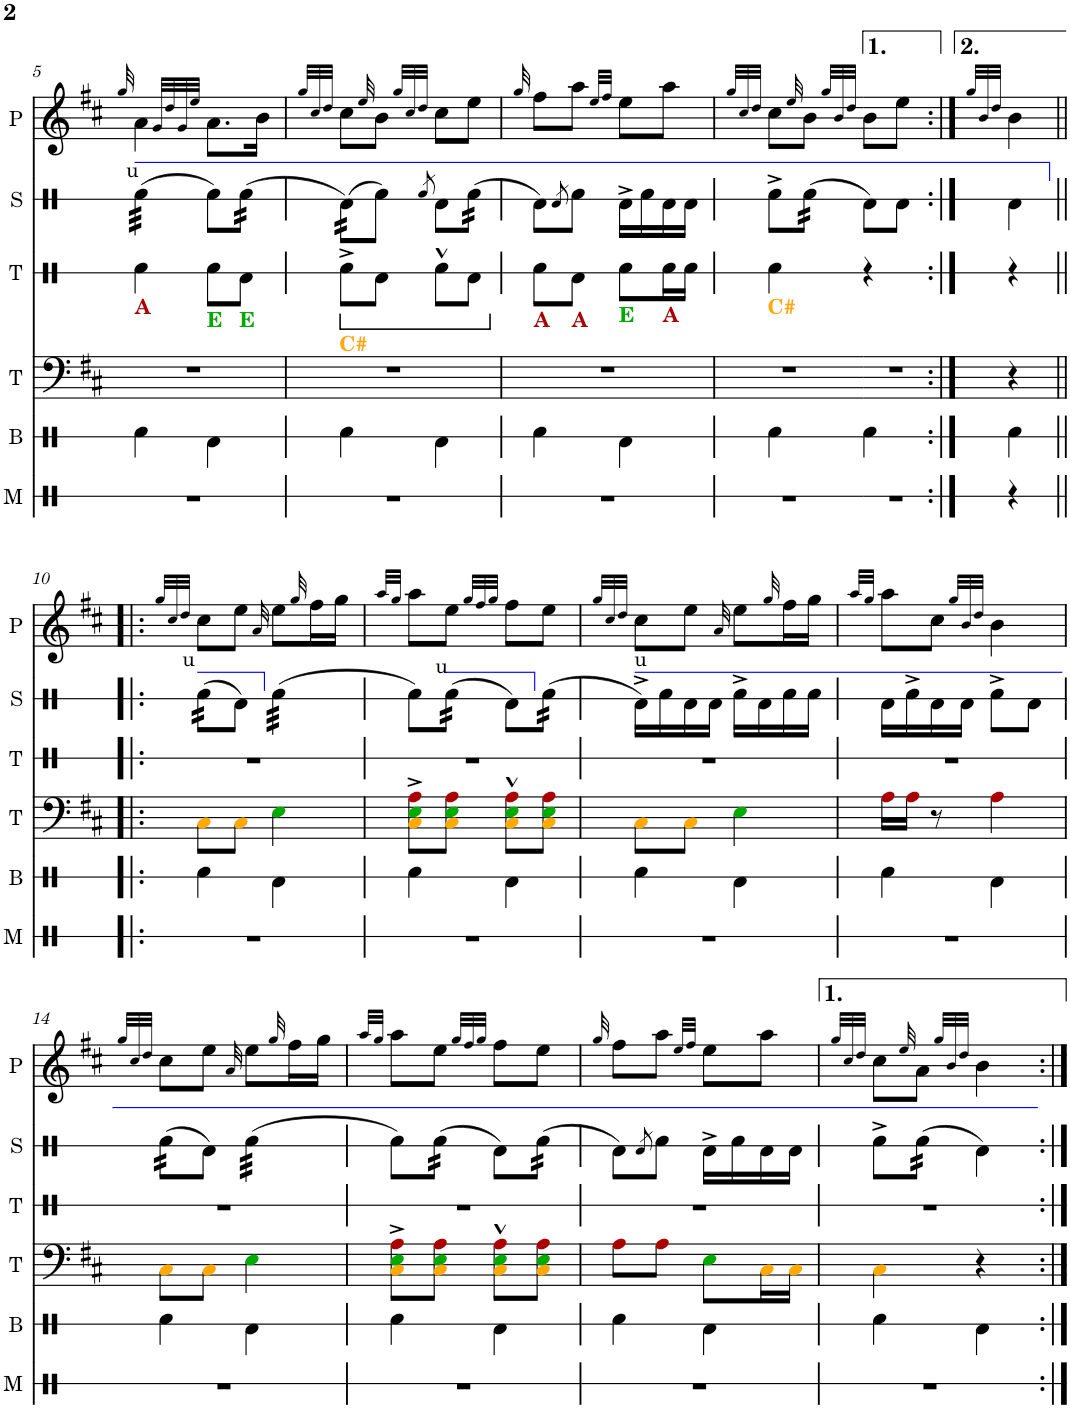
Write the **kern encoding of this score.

**kern	**kern	**kern	**kern	**kern	**kern
*part6	*part5	*part4	*part3	*part2	*part1
*staff6	*staff5	*staff4	*staff3	*staff2	*staff1
*I"Metronome	*I"Bass	*I"Tenors (tonal)	*I"Tenor (uniline)	*I"Snare	*I"Bagpipes
*I'M	*I'B	*I'T	*I'T	*I'S	*
!!LO:PB:g=z
*clefX	*clefX	*clefF4	*clefX	*clefX	*clefG2
*	*	*Trd1c2	*	*	*Trd1c2
*k[]	*k[]	*k[f#c#]	*k[]	*k[]	*k[f#c#]
*M2/4	*M2/4	*M2/4	*M2/4	*M2/4	*M2/4
=5	=5	=5	=5	=5	=5
.	.	.	.	.	32qgg/
!	!	!	!	!LO:TX:a:t=u	!
!	!	!	!LO:TX:b:B:color=#AA0000:t=A	!	!
*	*	*	*	*tremolo	*
2r	4Rf\	2r	4Rf\	(32Rf\LLL	4a\
.	.	.	.	(32Rf\	.
.	.	.	.	(32Rf\	.
.	.	.	.	(32Rf\	.
.	.	.	.	(32Rf\	.
.	.	.	.	(32Rf\	.
.	.	.	.	(32Rf\	.
.	.	.	.	(32Rf\JJJ	.
*	*	*	*	*Xtremolo	*
.	.	.	.	.	32qg/LLL
.	.	.	.	.	32qdd/
.	.	.	.	.	32qg/
.	.	.	.	.	32qee/JJJ
!	!	!	!LO:TX:b:B:color=#00AA00:t=E	!	!
.	4Rd\	.	8Rf\L	8Rf\L)	8.a\L
!	!	!	!LO:TX:b:B:color=#00AA00:t=E	!	!
*	*	*	*	*tremolo	*
.	.	.	8Rd\J	(32Rf\	.
.	.	.	.	(32Rf\	.
.	.	.	.	(32Rf\	16b\Jk
.	.	.	.	(32Rf\JJJ	.
=6	=6	=6	=6	=6	=6
.	.	.	.	.	32qgg/LLL
.	.	.	.	.	32qcc#/
.	.	.	.	.	32qdd/JJJ
!	!	!	!LO:TX:b:B:color=#FFAA00:t=C#	!	!
2r	4Rf\	2r	8Rf^\L	(32Rd\)LLL	8cc#\L
.	.	.	.	(32Rd\)	.
.	.	.	.	(32Rd\)	.
.	.	.	.	(32Rd\)	.
*	*	*	*	*Xtremolo	*
.	.	.	.	.	32qee/
.	.	.	8Rd\J	8Rf\J)	8b\J
.	.	.	.	.	32qgg/LLL
.	.	.	.	.	32qcc#/
.	.	.	.	8qRf/	32qdd/JJJ
.	4Rd\	.	8Rf^^\L	8Rd^\L	8cc#\L
*	*	*	*	*tremolo	*
.	.	.	8Rd\J	(32Rf\	8ee\J
.	.	.	.	(32Rf\	.
.	.	.	.	(32Rf\	.
.	.	.	.	(32Rf\JJJ	.
*	*	*	*	*Xtremolo	*
=7	=7	=7	=7	=7	=7
.	.	.	.	.	32qgg/
!	!	!	!LO:TX:b:B:color=#AA0000:t=A	!	!
2r	4Rf\	2r	8Rf\L	8Rd\L)	8ff#\L
.	.	.	.	8qRd/	.
!	!	!	!LO:TX:b:B:color=#AA0000:t=A	!	!
.	.	.	8Rd\J	8Rf^\J	8aa\J
.	.	.	.	.	32qee/LLL
.	.	.	.	.	32qff#/JJJ
!	!	!	!LO:TX:b:B:color=#00AA00:t=E	!	!
.	4Rd\	.	8Rf\L	16Rd^\LL	8ee\L
.	.	.	.	16Rf\	.
!	!	!	!LO:TX:b:B:color=#AA0000:t=A	!	!
.	.	.	16Rf\L	16Rd\	8aa\J
.	.	.	16Rf\JJ	16Rd\JJ	.
=8	=8	=8	=8	=8	=8
.	.	.	.	.	32qgg/LLL
.	.	.	.	.	32qcc#/
.	.	.	.	.	32qdd/JJJ
!	!	!	!LO:TX:b:B:color=#FFAA00:t=C#	!	!
2r	4Rf\	2r	4Rf\	8Rf^\L	8cc#\L
.	.	.	.	.	32qee/
*	*	*	*	*tremolo	*
.	.	.	.	(32Rf\	8b\J
.	.	.	.	(32Rf\	.
.	.	.	.	(32Rf\	.
.	.	.	.	(32Rf\JJJ	.
*	*	*	*	*Xtremolo	*
.	4ryy	.	4ryy	4ryy	4ryy
=9-	=9-	=9-	=9-	=9-	=9-
.	.	.	.	.	32qgg/LLL
.	.	.	.	.	32qb/
.	.	.	.	.	32qdd/JJJ
2r	4Rf\	2r	4r	8Rd\L)	8b\L
.	.	.	.	8Rd\J	8ee\J
.	4ryy	.	4ryy	4ryy	4ryy
=9X1:|!	=9X1:|!	=9X1:|!	=9X1:|!	=9X1:|!	=9X1:|!
.	.	.	.	.	32qgg/LLL
.	.	.	.	.	32qb/
.	.	.	.	.	32qdd/JJJ
4r	4Rf\	4r	4r	4Rd\	4b\
!!LO:LB:g=z
=10!|:	=10!|:	=10!|:	=10!|:	=10!|:	=10!|:
.	.	.	.	.	32qgg/LLL
.	.	.	.	.	32qcc#/
.	.	.	.	.	32qdd/JJJ
!	!	!	!	!LO:TX:a:t=u	!
*	*	*	*	*tremolo	*
2r	4Rf\	8C#i\L	2r	(32Rf\LLL	8cc#\L
.	.	.	.	(32Rf\	.
.	.	.	.	(32Rf\	.
.	.	.	.	(32Rf\	.
*	*	*	*	*Xtremolo	*
.	.	8C#i\J	.	8Rd\J)	8ee\J
.	.	.	.	.	32qa/
*	*	*	*	*tremolo	*
.	4Rd\	4Ej\	.	(32Rf\LLL	8ee\L
.	.	.	.	(32Rf\	.
.	.	.	.	(32Rf\	.
.	.	.	.	(32Rf\	.
.	.	.	.	.	32qgg/
.	.	.	.	(32Rf\	16ff#\L
.	.	.	.	(32Rf\	.
.	.	.	.	(32Rf\	16gg\JJ
.	.	.	.	(32Rf\JJJ	.
*	*	*	*	*Xtremolo	*
=11	=11	=11	=11	=11	=11
.	.	.	.	.	32qaa/LLL
.	.	.	.	.	32qgg/JJJ
2r	4Rf\	8C#i\^ 8Ej\^ 8AZ\^L	2r	8Rf\L)	8aa\L
!	!	!	!	!LO:TX:a:t=u	!
*	*	*	*	*tremolo	*
.	.	8C#i\ 8Ej\ 8AZ\J	.	(32Rf\	8ee\J
.	.	.	.	(32Rf\	.
.	.	.	.	(32Rf\	.
.	.	.	.	(32Rf\JJJ	.
*	*	*	*	*Xtremolo	*
.	.	.	.	.	32qgg/LLL
.	.	.	.	.	32qff#/
.	.	.	.	.	32qgg/JJJ
.	4Rd\	8C#i\^^ 8Ej\^^ 8AZ\^^L	.	8Rd\L)	8ff#\L
*	*	*	*	*tremolo	*
.	.	8C#i\ 8Ej\ 8AZ\J	.	(32Rf\	8ee\J
.	.	.	.	(32Rf\	.
.	.	.	.	(32Rf\	.
.	.	.	.	(32Rf\JJJ	.
*	*	*	*	*Xtremolo	*
=12	=12	=12	=12	=12	=12
.	.	.	.	.	32qgg/LLL
.	.	.	.	.	32qcc#/
.	.	.	.	.	32qdd/JJJ
!	!	!	!	!LO:TX:a:t=u	!
2r	4Rf\	8C#i\L	2r	16Rd^\LL)	8cc#\L
.	.	.	.	16Rf\	.
.	.	8C#i\J	.	16Rd\	8ee\J
.	.	.	.	16Rd\JJ	.
.	.	.	.	.	32qa/
.	4Rd\	4Ej\	.	16Rf^\LL	8ee\L
.	.	.	.	16Rd\	.
.	.	.	.	.	32qgg/
.	.	.	.	16Rf\	16ff#\L
.	.	.	.	16Rf\JJ	16gg\JJ
=13	=13	=13	=13	=13	=13
.	.	.	.	.	32qaa/LLL
.	.	.	.	.	32qgg/JJJ
2r	4Rf\	16AZ\LL	2r	16Rd\LL	8aa\L
.	.	16AZ\JJ	.	16Rf^\	.
.	.	8r	.	16Rd\	8cc#\J
.	.	.	.	16Rd\JJ	.
.	.	.	.	.	32qgg/LLL
.	.	.	.	.	32qb/
.	.	.	.	.	32qdd/JJJ
.	4Rd\	4AZ\	.	8Rf^\L	4b\
.	.	.	.	8Rd\J	.
!!LO:LB:g=z
=14	=14	=14	=14	=14	=14
.	.	.	.	.	32qgg/LLL
.	.	.	.	.	32qcc#/
.	.	.	.	.	32qdd/JJJ
*	*	*	*	*tremolo	*
2r	4Rf\	8C#i\L	2r	(32Rf\LLL	8cc#\L
.	.	.	.	(32Rf\	.
.	.	.	.	(32Rf\	.
.	.	.	.	(32Rf\	.
*	*	*	*	*Xtremolo	*
.	.	8C#i\J	.	8Rd\J)	8ee\J
.	.	.	.	.	32qa/
*	*	*	*	*tremolo	*
.	4Rd\	4Ej\	.	(32Rf\LLL	8ee\L
.	.	.	.	(32Rf\	.
.	.	.	.	(32Rf\	.
.	.	.	.	(32Rf\	.
.	.	.	.	.	32qgg/
.	.	.	.	(32Rf\	16ff#\L
.	.	.	.	(32Rf\	.
.	.	.	.	(32Rf\	16gg\JJ
.	.	.	.	(32Rf\JJJ	.
*	*	*	*	*Xtremolo	*
=15	=15	=15	=15	=15	=15
.	.	.	.	.	32qaa/LLL
.	.	.	.	.	32qgg/JJJ
2r	4Rf\	8C#i\^ 8Ej\^ 8AZ\^L	2r	8Rf\L)	8aa\L
*	*	*	*	*tremolo	*
.	.	8C#i\ 8Ej\ 8AZ\J	.	(32Rf\	8ee\J
.	.	.	.	(32Rf\	.
.	.	.	.	(32Rf\	.
.	.	.	.	(32Rf\JJJ	.
*	*	*	*	*Xtremolo	*
.	.	.	.	.	32qgg/LLL
.	.	.	.	.	32qff#/
.	.	.	.	.	32qgg/JJJ
.	4Rd\	8C#i\^^ 8Ej\^^ 8AZ\^^L	.	8Rd\L)	8ff#\L
*	*	*	*	*tremolo	*
.	.	8C#i\ 8Ej\ 8AZ\J	.	(32Rf\	8ee\J
.	.	.	.	(32Rf\	.
.	.	.	.	(32Rf\	.
.	.	.	.	(32Rf\JJJ	.
*	*	*	*	*Xtremolo	*
=16	=16	=16	=16	=16	=16
.	.	.	.	.	32qgg/
2r	4Rf\	8AZ\L	2r	8Rd\L)	8ff#\L
.	.	.	.	8qRd/	.
.	.	8AZ\J	.	8Rf^\J	8aa\J
.	.	.	.	.	32qee/LLL
.	.	.	.	.	32qff#/JJJ
.	4Rd\	8Ej\L	.	16Rd^\LL	8ee\L
.	.	.	.	16Rf\	.
.	.	16C#i\L	.	16Rd\	8aa\J
.	.	16C#i\JJ	.	16Rd\JJ	.
=17	=17	=17	=17	=17	=17
.	.	.	.	.	32qgg/LLL
.	.	.	.	.	32qcc#/
.	.	.	.	.	32qdd/JJJ
2r	4Rf\	4C#i\	2r	8Rf^\L	8cc#\L
.	.	.	.	.	32qee/
*	*	*	*	*tremolo	*
.	.	.	.	(32Rf\	8a\J
.	.	.	.	(32Rf\	.
.	.	.	.	(32Rf\	.
.	.	.	.	(32Rf\JJJ	.
*	*	*	*	*Xtremolo	*
.	.	.	.	.	32qgg/LLL
.	.	.	.	.	32qb/
.	.	.	.	.	32qdd/JJJ
.	4Rd\	4r	.	4Rd\)	4b\
=:|!	=:|!	=:|!	=:|!	=:|!	=:|!
*-	*-	*-	*-	*-	*-
